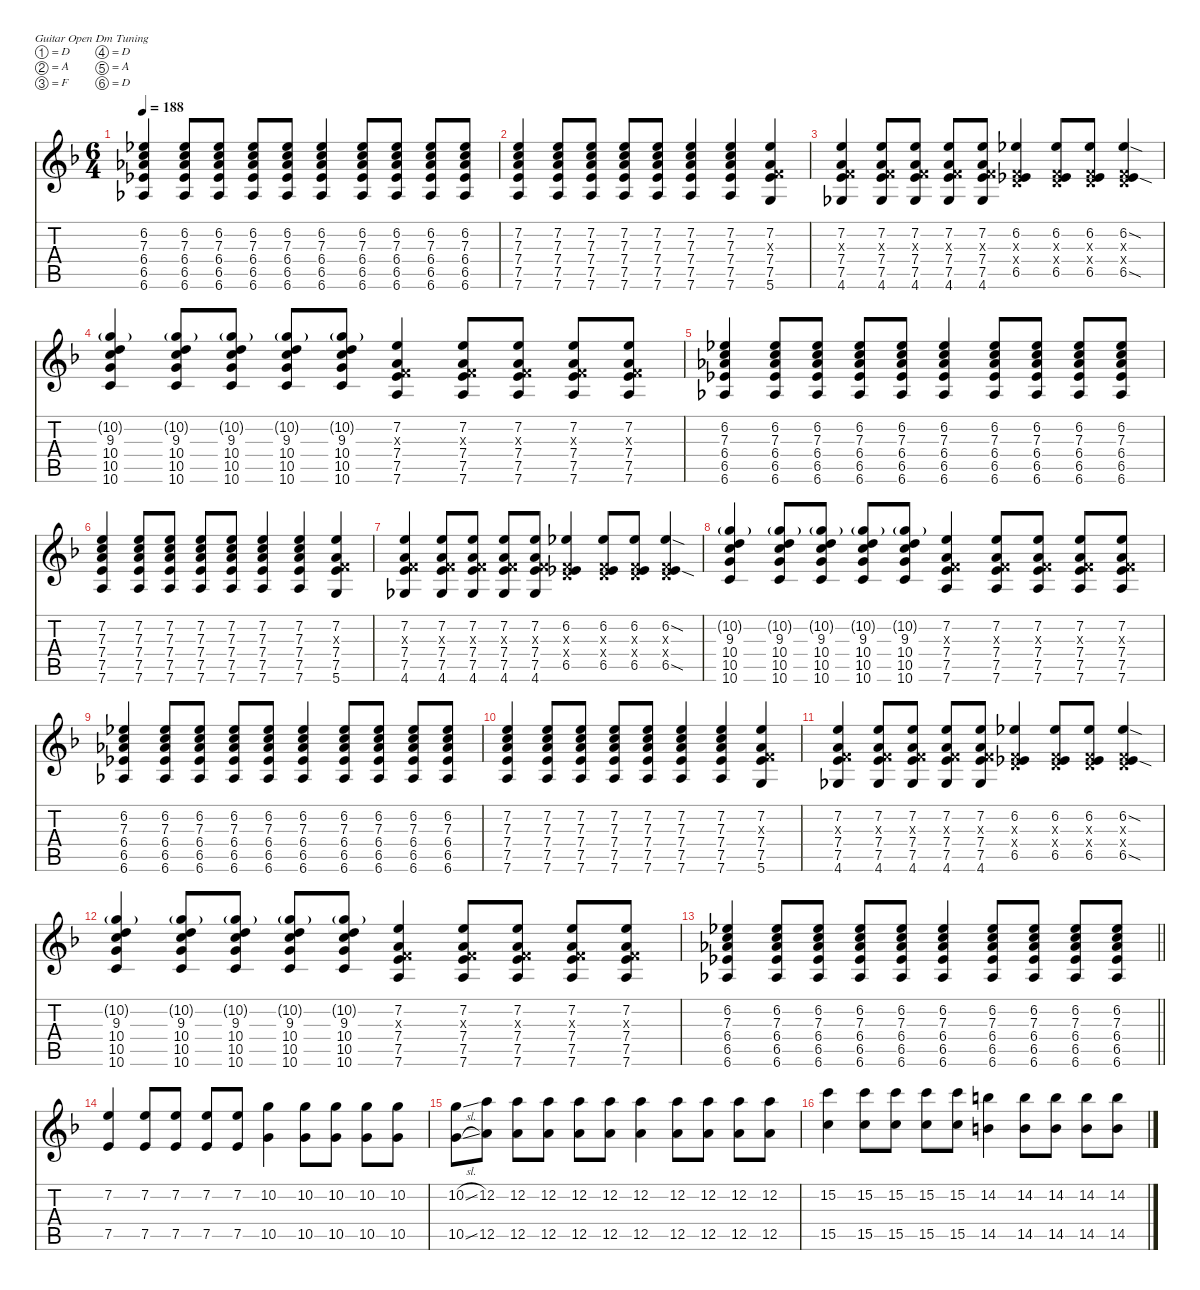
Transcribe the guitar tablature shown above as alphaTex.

\defaultSystemsLayout 4
\hideDynamics
\bracketExtendMode nobrackets
\singleTrackTrackNamePolicy hidden
\multiTrackTrackNamePolicy hidden
\firstSystemTrackNameMode fullname
\firstSystemTrackNameOrientation horizontal
\otherSystemsTrackNameOrientation horizontal
\track ("Mikael Akerfeldt" "dist.guit.") {defaultSystemsLayout 4 instrument distortionguitar}
\staff {score tabs}
\tuning (D4 A3 F3 D3 A2 D2)
\ts (6 4)
\tempo 188
\clef g2
\ks dminor
(6.2{acc b} 7.3{acc forcenatural} 6.4{acc b} 6.5{acc b} 6.6{acc b}).4{dy f beam Up} (6.2{acc b} 7.3{acc forcenatural} 6.4{acc b} 6.5{acc b} 6.6{acc b}).8{beam Up} (6.2{acc b} 7.3{acc forcenatural} 6.4{acc b} 6.5{acc b} 6.6{acc b}).8{beam Up} (6.2{acc b} 7.3{acc forcenatural} 6.4{acc b} 6.5{acc b} 6.6{acc b}).8{beam Up} (6.2{acc b} 7.3{acc forcenatural} 6.4{acc b} 6.5{acc b} 6.6{acc b}).8{beam Up} (6.2{acc b} 7.3{acc forcenatural} 6.4{acc b} 6.5{acc b} 6.6{acc b}).4{beam Up} (6.2{acc b} 7.3{acc forcenatural} 6.4{acc b} 6.5{acc b} 6.6{acc b}).8{beam Up} (6.2{acc b} 7.3{acc forcenatural} 6.4{acc b} 6.5{acc b} 6.6{acc b}).8{beam Up} (6.2{acc b} 7.3{acc forcenatural} 6.4{acc b} 6.5{acc b} 6.6{acc b}).8{beam Up} (6.2{acc b} 7.3{acc forcenatural} 6.4{acc b} 6.5{acc b} 6.6{acc b}).8{beam Up} |
(7.2{acc forcenatural} 7.3{acc forcenatural} 7.4{acc forcenatural} 7.5{acc forcenatural} 7.6{acc forcenatural}).4{beam Up} (7.2{acc forcenatural} 7.3{acc forcenatural} 7.4{acc forcenatural} 7.5{acc forcenatural} 7.6{acc forcenatural}).8{beam Up} (7.2{acc forcenatural} 7.3{acc forcenatural} 7.4{acc forcenatural} 7.5{acc forcenatural} 7.6{acc forcenatural}).8{beam Up} (7.2{acc forcenatural} 7.3{acc forcenatural} 7.4{acc forcenatural} 7.5{acc forcenatural} 7.6{acc forcenatural}).8{beam Up} (7.2{acc forcenatural} 7.3{acc forcenatural} 7.4{acc forcenatural} 7.5{acc forcenatural} 7.6{acc forcenatural}).8{beam Up} (7.2{acc forcenatural} 7.3{acc forcenatural} 7.4{acc forcenatural} 7.5{acc forcenatural} 7.6{acc forcenatural}).4{beam Up} (7.2{acc forcenatural} 7.3{acc forcenatural} 7.4{acc forcenatural} 7.5{acc forcenatural} 7.6{acc forcenatural}).4{beam Up} (7.2{acc forcenatural} 0.3{x acc forcenatural} 7.4{acc forcenatural} 7.5{acc forcenatural} 5.6{acc forcenatural}).4{beam Up} |
(7.2{acc forcenatural} 0.3{x acc forcenatural} 7.4{acc forcenatural} 7.5{acc forcenatural} 4.6{acc b}).4{beam Up} (7.2{acc forcenatural} 0.3{x acc forcenatural} 7.4{acc forcenatural} 7.5{acc forcenatural} 4.6{acc b}).8{beam Up} (7.2{acc forcenatural} 0.3{x acc forcenatural} 7.4{acc forcenatural} 7.5{acc forcenatural} 4.6{acc b}).8{beam Up} (7.2{acc forcenatural} 0.3{x acc forcenatural} 7.4{acc forcenatural} 7.5{acc forcenatural} 4.6{acc b}).8{beam Up} (7.2{acc forcenatural} 0.3{x acc forcenatural} 7.4{acc forcenatural} 7.5{acc forcenatural} 4.6{acc b}).8{beam Up} (6.2{acc b} 0.3{x acc forcenatural} 0.4{x acc forcenatural} 6.5{acc b}).4{beam Up} (6.2{acc b} 0.3{x acc forcenatural} 0.4{x acc forcenatural} 6.5{acc b}).8{beam Up} (6.2{acc b} 0.3{x acc forcenatural} 0.4{x acc forcenatural} 6.5{acc b}).8{beam Up} (6.2{sod acc b} 0.3{x acc forcenatural} 0.4{x acc forcenatural} 6.5{sod acc b}).4{beam Up} |
(10.2{g acc forcenatural} 9.3{acc forcenatural} 10.4{acc forcenatural} 10.5{acc forcenatural} 10.6{acc forcenatural}).4{beam Up} (10.2{g acc forcenatural} 9.3{acc forcenatural} 10.4{acc forcenatural} 10.5{acc forcenatural} 10.6{acc forcenatural}).8{beam Up} (10.2{g acc forcenatural} 9.3{acc forcenatural} 10.4{acc forcenatural} 10.5{acc forcenatural} 10.6{acc forcenatural}).8{beam Up} (10.2{g acc forcenatural} 9.3{acc forcenatural} 10.4{acc forcenatural} 10.5{acc forcenatural} 10.6{acc forcenatural}).8{beam Up} (10.2{g acc forcenatural} 9.3{acc forcenatural} 10.4{acc forcenatural} 10.5{acc forcenatural} 10.6{acc forcenatural}).8{beam Up} (7.2{acc forcenatural} 0.3{x acc forcenatural} 7.4{acc forcenatural} 7.5{acc forcenatural} 7.6{acc forcenatural}).4{beam Up} (7.2{acc forcenatural} 0.3{x acc forcenatural} 7.4{acc forcenatural} 7.5{acc forcenatural} 7.6{acc forcenatural}).8{beam Up} (7.2{acc forcenatural} 0.3{x acc forcenatural} 7.4{acc forcenatural} 7.5{acc forcenatural} 7.6{acc forcenatural}).8{beam Up} (7.2{acc forcenatural} 0.3{x acc forcenatural} 7.4{acc forcenatural} 7.5{acc forcenatural} 7.6{acc forcenatural}).8{beam Up} (7.2{acc forcenatural} 0.3{x acc forcenatural} 7.4{acc forcenatural} 7.5{acc forcenatural} 7.6{acc forcenatural}).8{beam Up} |
(6.2{acc b} 7.3{acc forcenatural} 6.4{acc b} 6.5{acc b} 6.6{acc b}).4{beam Up} (6.2{acc b} 7.3{acc forcenatural} 6.4{acc b} 6.5{acc b} 6.6{acc b}).8{beam Up} (6.2{acc b} 7.3{acc forcenatural} 6.4{acc b} 6.5{acc b} 6.6{acc b}).8{beam Up} (6.2{acc b} 7.3{acc forcenatural} 6.4{acc b} 6.5{acc b} 6.6{acc b}).8{beam Up} (6.2{acc b} 7.3{acc forcenatural} 6.4{acc b} 6.5{acc b} 6.6{acc b}).8{beam Up} (6.2{acc b} 7.3{acc forcenatural} 6.4{acc b} 6.5{acc b} 6.6{acc b}).4{beam Up} (6.2{acc b} 7.3{acc forcenatural} 6.4{acc b} 6.5{acc b} 6.6{acc b}).8{beam Up} (6.2{acc b} 7.3{acc forcenatural} 6.4{acc b} 6.5{acc b} 6.6{acc b}).8{beam Up} (6.2{acc b} 7.3{acc forcenatural} 6.4{acc b} 6.5{acc b} 6.6{acc b}).8{beam Up} (6.2{acc b} 7.3{acc forcenatural} 6.4{acc b} 6.5{acc b} 6.6{acc b}).8{beam Up} |
(7.2{acc forcenatural} 7.3{acc forcenatural} 7.4{acc forcenatural} 7.5{acc forcenatural} 7.6{acc forcenatural}).4{beam Up} (7.2{acc forcenatural} 7.3{acc forcenatural} 7.4{acc forcenatural} 7.5{acc forcenatural} 7.6{acc forcenatural}).8{beam Up} (7.2{acc forcenatural} 7.3{acc forcenatural} 7.4{acc forcenatural} 7.5{acc forcenatural} 7.6{acc forcenatural}).8{beam Up} (7.2{acc forcenatural} 7.3{acc forcenatural} 7.4{acc forcenatural} 7.5{acc forcenatural} 7.6{acc forcenatural}).8{beam Up} (7.2{acc forcenatural} 7.3{acc forcenatural} 7.4{acc forcenatural} 7.5{acc forcenatural} 7.6{acc forcenatural}).8{beam Up} (7.2{acc forcenatural} 7.3{acc forcenatural} 7.4{acc forcenatural} 7.5{acc forcenatural} 7.6{acc forcenatural}).4{beam Up} (7.2{acc forcenatural} 7.3{acc forcenatural} 7.4{acc forcenatural} 7.5{acc forcenatural} 7.6{acc forcenatural}).4{beam Up} (7.2{acc forcenatural} 0.3{x acc forcenatural} 7.4{acc forcenatural} 7.5{acc forcenatural} 5.6{acc forcenatural}).4{beam Up} |
(7.2{acc forcenatural} 0.3{x acc forcenatural} 7.4{acc forcenatural} 7.5{acc forcenatural} 4.6{acc b}).4{beam Up} (7.2{acc forcenatural} 0.3{x acc forcenatural} 7.4{acc forcenatural} 7.5{acc forcenatural} 4.6{acc b}).8{beam Up} (7.2{acc forcenatural} 0.3{x acc forcenatural} 7.4{acc forcenatural} 7.5{acc forcenatural} 4.6{acc b}).8{beam Up} (7.2{acc forcenatural} 0.3{x acc forcenatural} 7.4{acc forcenatural} 7.5{acc forcenatural} 4.6{acc b}).8{beam Up} (7.2{acc forcenatural} 0.3{x acc forcenatural} 7.4{acc forcenatural} 7.5{acc forcenatural} 4.6{acc b}).8{beam Up} (6.2{acc b} 0.3{x acc forcenatural} 0.4{x acc forcenatural} 6.5{acc b}).4{beam Up} (6.2{acc b} 0.3{x acc forcenatural} 0.4{x acc forcenatural} 6.5{acc b}).8{beam Up} (6.2{acc b} 0.3{x acc forcenatural} 0.4{x acc forcenatural} 6.5{acc b}).8{beam Up} (6.2{sod acc b} 0.3{x acc forcenatural} 0.4{x acc forcenatural} 6.5{sod acc b}).4{beam Up} |
(10.2{g acc forcenatural} 9.3{acc forcenatural} 10.4{acc forcenatural} 10.5{acc forcenatural} 10.6{acc forcenatural}).4{beam Up} (10.2{g acc forcenatural} 9.3{acc forcenatural} 10.4{acc forcenatural} 10.5{acc forcenatural} 10.6{acc forcenatural}).8{beam Up} (10.2{g acc forcenatural} 9.3{acc forcenatural} 10.4{acc forcenatural} 10.5{acc forcenatural} 10.6{acc forcenatural}).8{beam Up} (10.2{g acc forcenatural} 9.3{acc forcenatural} 10.4{acc forcenatural} 10.5{acc forcenatural} 10.6{acc forcenatural}).8{beam Up} (10.2{g acc forcenatural} 9.3{acc forcenatural} 10.4{acc forcenatural} 10.5{acc forcenatural} 10.6{acc forcenatural}).8{beam Up} (7.2{acc forcenatural} 0.3{x acc forcenatural} 7.4{acc forcenatural} 7.5{acc forcenatural} 7.6{acc forcenatural}).4{beam Up} (7.2{acc forcenatural} 0.3{x acc forcenatural} 7.4{acc forcenatural} 7.5{acc forcenatural} 7.6{acc forcenatural}).8{beam Up} (7.2{acc forcenatural} 0.3{x acc forcenatural} 7.4{acc forcenatural} 7.5{acc forcenatural} 7.6{acc forcenatural}).8{beam Up} (7.2{acc forcenatural} 0.3{x acc forcenatural} 7.4{acc forcenatural} 7.5{acc forcenatural} 7.6{acc forcenatural}).8{beam Up} (7.2{acc forcenatural} 0.3{x acc forcenatural} 7.4{acc forcenatural} 7.5{acc forcenatural} 7.6{acc forcenatural}).8{beam Up} |
(6.2{acc b} 7.3{acc forcenatural} 6.4{acc b} 6.5{acc b} 6.6{acc b}).4{beam Up} (6.2{acc b} 7.3{acc forcenatural} 6.4{acc b} 6.5{acc b} 6.6{acc b}).8{beam Up} (6.2{acc b} 7.3{acc forcenatural} 6.4{acc b} 6.5{acc b} 6.6{acc b}).8{beam Up} (6.2{acc b} 7.3{acc forcenatural} 6.4{acc b} 6.5{acc b} 6.6{acc b}).8{beam Up} (6.2{acc b} 7.3{acc forcenatural} 6.4{acc b} 6.5{acc b} 6.6{acc b}).8{beam Up} (6.2{acc b} 7.3{acc forcenatural} 6.4{acc b} 6.5{acc b} 6.6{acc b}).4{beam Up} (6.2{acc b} 7.3{acc forcenatural} 6.4{acc b} 6.5{acc b} 6.6{acc b}).8{beam Up} (6.2{acc b} 7.3{acc forcenatural} 6.4{acc b} 6.5{acc b} 6.6{acc b}).8{beam Up} (6.2{acc b} 7.3{acc forcenatural} 6.4{acc b} 6.5{acc b} 6.6{acc b}).8{beam Up} (6.2{acc b} 7.3{acc forcenatural} 6.4{acc b} 6.5{acc b} 6.6{acc b}).8{beam Up} |
(7.2{acc forcenatural} 7.3{acc forcenatural} 7.4{acc forcenatural} 7.5{acc forcenatural} 7.6{acc forcenatural}).4{beam Up} (7.2{acc forcenatural} 7.3{acc forcenatural} 7.4{acc forcenatural} 7.5{acc forcenatural} 7.6{acc forcenatural}).8{beam Up} (7.2{acc forcenatural} 7.3{acc forcenatural} 7.4{acc forcenatural} 7.5{acc forcenatural} 7.6{acc forcenatural}).8{beam Up} (7.2{acc forcenatural} 7.3{acc forcenatural} 7.4{acc forcenatural} 7.5{acc forcenatural} 7.6{acc forcenatural}).8{beam Up} (7.2{acc forcenatural} 7.3{acc forcenatural} 7.4{acc forcenatural} 7.5{acc forcenatural} 7.6{acc forcenatural}).8{beam Up} (7.2{acc forcenatural} 7.3{acc forcenatural} 7.4{acc forcenatural} 7.5{acc forcenatural} 7.6{acc forcenatural}).4{beam Up} (7.2{acc forcenatural} 7.3{acc forcenatural} 7.4{acc forcenatural} 7.5{acc forcenatural} 7.6{acc forcenatural}).4{beam Up} (7.2{acc forcenatural} 0.3{x acc forcenatural} 7.4{acc forcenatural} 7.5{acc forcenatural} 5.6{acc forcenatural}).4{beam Up} |
(7.2{acc forcenatural} 0.3{x acc forcenatural} 7.4{acc forcenatural} 7.5{acc forcenatural} 4.6{acc b}).4{beam Up} (7.2{acc forcenatural} 0.3{x acc forcenatural} 7.4{acc forcenatural} 7.5{acc forcenatural} 4.6{acc b}).8{beam Up} (7.2{acc forcenatural} 0.3{x acc forcenatural} 7.4{acc forcenatural} 7.5{acc forcenatural} 4.6{acc b}).8{beam Up} (7.2{acc forcenatural} 0.3{x acc forcenatural} 7.4{acc forcenatural} 7.5{acc forcenatural} 4.6{acc b}).8{beam Up} (7.2{acc forcenatural} 0.3{x acc forcenatural} 7.4{acc forcenatural} 7.5{acc forcenatural} 4.6{acc b}).8{beam Up} (6.2{acc b} 0.3{x acc forcenatural} 0.4{x acc forcenatural} 6.5{acc b}).4{beam Up} (6.2{acc b} 0.3{x acc forcenatural} 0.4{x acc forcenatural} 6.5{acc b}).8{beam Up} (6.2{acc b} 0.3{x acc forcenatural} 0.4{x acc forcenatural} 6.5{acc b}).8{beam Up} (6.2{sod acc b} 0.3{x acc forcenatural} 0.4{x acc forcenatural} 6.5{sod acc b}).4{beam Up} |
(10.2{g acc forcenatural} 9.3{acc forcenatural} 10.4{acc forcenatural} 10.5{acc forcenatural} 10.6{acc forcenatural}).4{beam Up} (10.2{g acc forcenatural} 9.3{acc forcenatural} 10.4{acc forcenatural} 10.5{acc forcenatural} 10.6{acc forcenatural}).8{beam Up} (10.2{g acc forcenatural} 9.3{acc forcenatural} 10.4{acc forcenatural} 10.5{acc forcenatural} 10.6{acc forcenatural}).8{beam Up} (10.2{g acc forcenatural} 9.3{acc forcenatural} 10.4{acc forcenatural} 10.5{acc forcenatural} 10.6{acc forcenatural}).8{beam Up} (10.2{g acc forcenatural} 9.3{acc forcenatural} 10.4{acc forcenatural} 10.5{acc forcenatural} 10.6{acc forcenatural}).8{beam Up} (7.2{acc forcenatural} 0.3{x acc forcenatural} 7.4{acc forcenatural} 7.5{acc forcenatural} 7.6{acc forcenatural}).4{beam Up} (7.2{acc forcenatural} 0.3{x acc forcenatural} 7.4{acc forcenatural} 7.5{acc forcenatural} 7.6{acc forcenatural}).8{beam Up} (7.2{acc forcenatural} 0.3{x acc forcenatural} 7.4{acc forcenatural} 7.5{acc forcenatural} 7.6{acc forcenatural}).8{beam Up} (7.2{acc forcenatural} 0.3{x acc forcenatural} 7.4{acc forcenatural} 7.5{acc forcenatural} 7.6{acc forcenatural}).8{beam Up} (7.2{acc forcenatural} 0.3{x acc forcenatural} 7.4{acc forcenatural} 7.5{acc forcenatural} 7.6{acc forcenatural}).8{beam Up} |
\barLineRight lightlight
(6.2{acc b} 7.3{acc forcenatural} 6.4{acc b} 6.5{acc b} 6.6{acc b}).4{beam Up} (6.2{acc b} 7.3{acc forcenatural} 6.4{acc b} 6.5{acc b} 6.6{acc b}).8{beam Up} (6.2{acc b} 7.3{acc forcenatural} 6.4{acc b} 6.5{acc b} 6.6{acc b}).8{beam Up} (6.2{acc b} 7.3{acc forcenatural} 6.4{acc b} 6.5{acc b} 6.6{acc b}).8{beam Up} (6.2{acc b} 7.3{acc forcenatural} 6.4{acc b} 6.5{acc b} 6.6{acc b}).8{beam Up} (6.2{acc b} 7.3{acc forcenatural} 6.4{acc b} 6.5{acc b} 6.6{acc b}).4{beam Up} (6.2{acc b} 7.3{acc forcenatural} 6.4{acc b} 6.5{acc b} 6.6{acc b}).8{beam Up} (6.2{acc b} 7.3{acc forcenatural} 6.4{acc b} 6.5{acc b} 6.6{acc b}).8{beam Up} (6.2{acc b} 7.3{acc forcenatural} 6.4{acc b} 6.5{acc b} 6.6{acc b}).8{beam Up} (6.2{acc b} 7.3{acc forcenatural} 6.4{acc b} 6.5{acc b} 6.6{acc b}).8{beam Up} |
(7.2{acc forcenatural} 7.5{acc forcenatural}).4{beam Up} (7.2{acc forcenatural} 7.5{acc forcenatural}).8{beam Up} (7.2{acc forcenatural} 7.5{acc forcenatural}).8{beam Up} (7.2{acc forcenatural} 7.5{acc forcenatural}).8{beam Up} (7.2{acc forcenatural} 7.5{acc forcenatural}).8{beam Up} (10.2{acc forcenatural} 10.5{acc forcenatural}).4{beam Down} (10.2{acc forcenatural} 10.5{acc forcenatural}).8{beam Down} (10.2{acc forcenatural} 10.5{acc forcenatural}).8{beam Down} (10.2{acc forcenatural} 10.5{acc forcenatural}).8{beam Down} (10.2{acc forcenatural} 10.5{acc forcenatural}).8{beam Down} |
(10.2{sl acc forcenatural} 10.5{sl acc forcenatural}).8{beam Down} (12.2{acc forcenatural} 12.5{acc forcenatural}).8{beam Down} (12.2{acc forcenatural} 12.5{acc forcenatural}).8{beam Down} (12.2{acc forcenatural} 12.5{acc forcenatural}).8{beam Down} (12.2{acc forcenatural} 12.5{acc forcenatural}).8{beam Down} (12.2{acc forcenatural} 12.5{acc forcenatural}).8{beam Down} (12.2{acc forcenatural} 12.5{acc forcenatural}).4{beam Down} (12.2{acc forcenatural} 12.5{acc forcenatural}).8{beam Down} (12.2{acc forcenatural} 12.5{acc forcenatural}).8{beam Down} (12.2{acc forcenatural} 12.5{acc forcenatural}).8{beam Down} (12.2{acc forcenatural} 12.5{acc forcenatural}).8{beam Down} |
(15.2{acc forcenatural} 15.5{acc forcenatural}).4{beam Down} (15.2{acc forcenatural} 15.5{acc forcenatural}).8{beam Down} (15.2{acc forcenatural} 15.5{acc forcenatural}).8{beam Down} (15.2{acc forcenatural} 15.5{acc forcenatural}).8{beam Down} (15.2{acc forcenatural} 15.5{acc forcenatural}).8{beam Down} (14.2{acc forcenatural} 14.5{acc forcenatural}).4{beam Down} (14.2{acc forcenatural} 14.5{acc forcenatural}).8{beam Down} (14.2{acc forcenatural} 14.5{acc forcenatural}).8{beam Down} (14.2{acc forcenatural} 14.5{acc forcenatural}).8{beam Down} (14.2{acc forcenatural} 14.5{acc forcenatural}).8{beam Down}
